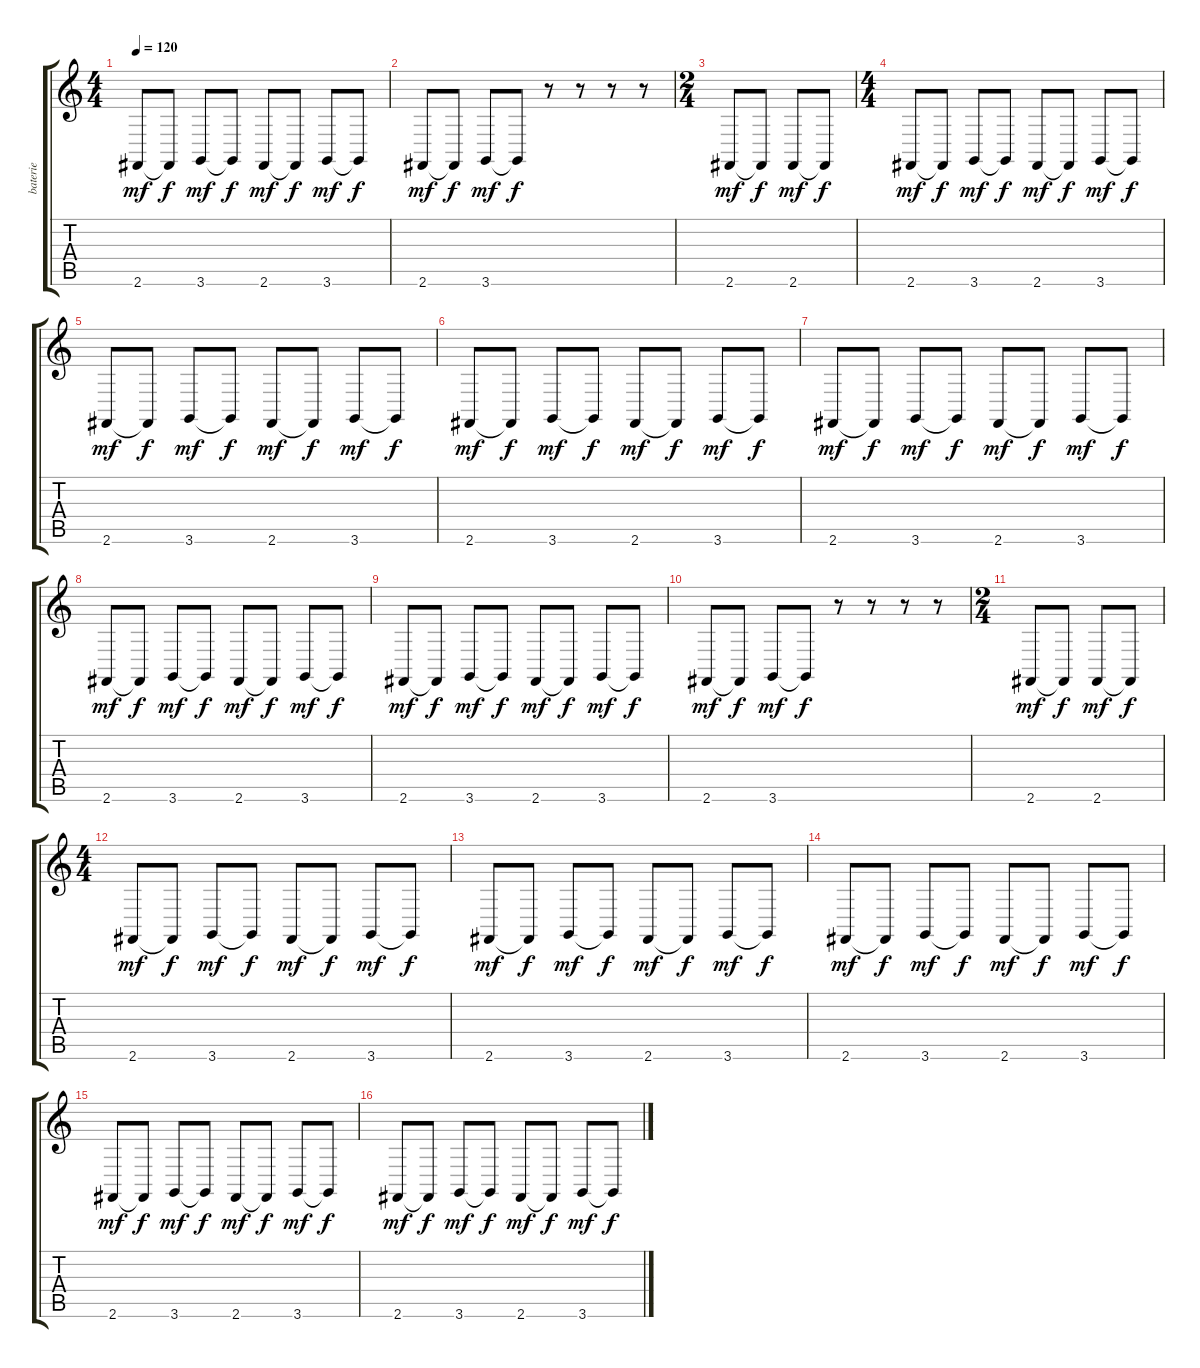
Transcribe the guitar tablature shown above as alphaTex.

\track ("baterie" "baterie") {instrument acousticgrandpiano}
\staff {score tabs}
\tuning (E4 B3 G3 D3 A2 E2) {hide}
\ts (4 4)
\tempo 120
\clef g2
\ks c
2.6.8{dy mf} 2.6{t}.8{dy f} 3.6.8{dy mf} 3.6{t}.8{dy f} 2.6.8{dy mf} 2.6{t}.8{dy f} 3.6.8{dy mf} 3.6{t}.8{dy f} |
2.6.8{dy mf} 2.6{t}.8{dy f} 3.6.8{dy mf} 3.6{t}.8{dy f} r.8 r.8 r.8 r.8 |
\ts (2 4)
2.6.8{dy mf} 2.6{t}.8{dy f} 2.6.8{dy mf} 2.6{t}.8{dy f} |
\ts (4 4)
2.6.8{dy mf} 2.6{t}.8{dy f} 3.6.8{dy mf} 3.6{t}.8{dy f} 2.6.8{dy mf} 2.6{t}.8{dy f} 3.6.8{dy mf} 3.6{t}.8{dy f} |
2.6.8{dy mf} 2.6{t}.8{dy f} 3.6.8{dy mf} 3.6{t}.8{dy f} 2.6.8{dy mf} 2.6{t}.8{dy f} 3.6.8{dy mf} 3.6{t}.8{dy f} |
2.6.8{dy mf} 2.6{t}.8{dy f} 3.6.8{dy mf} 3.6{t}.8{dy f} 2.6.8{dy mf} 2.6{t}.8{dy f} 3.6.8{dy mf} 3.6{t}.8{dy f} |
2.6.8{dy mf} 2.6{t}.8{dy f} 3.6.8{dy mf} 3.6{t}.8{dy f} 2.6.8{dy mf} 2.6{t}.8{dy f} 3.6.8{dy mf} 3.6{t}.8{dy f} |
2.6.8{dy mf} 2.6{t}.8{dy f} 3.6.8{dy mf} 3.6{t}.8{dy f} 2.6.8{dy mf} 2.6{t}.8{dy f} 3.6.8{dy mf} 3.6{t}.8{dy f} |
2.6.8{dy mf} 2.6{t}.8{dy f} 3.6.8{dy mf} 3.6{t}.8{dy f} 2.6.8{dy mf} 2.6{t}.8{dy f} 3.6.8{dy mf} 3.6{t}.8{dy f} |
2.6.8{dy mf} 2.6{t}.8{dy f} 3.6.8{dy mf} 3.6{t}.8{dy f} r.8 r.8 r.8 r.8 |
\ts (2 4)
2.6.8{dy mf} 2.6{t}.8{dy f} 2.6.8{dy mf} 2.6{t}.8{dy f} |
\ts (4 4)
2.6.8{dy mf} 2.6{t}.8{dy f} 3.6.8{dy mf} 3.6{t}.8{dy f} 2.6.8{dy mf} 2.6{t}.8{dy f} 3.6.8{dy mf} 3.6{t}.8{dy f} |
2.6.8{dy mf} 2.6{t}.8{dy f} 3.6.8{dy mf} 3.6{t}.8{dy f} 2.6.8{dy mf} 2.6{t}.8{dy f} 3.6.8{dy mf} 3.6{t}.8{dy f} |
2.6.8{dy mf} 2.6{t}.8{dy f} 3.6.8{dy mf} 3.6{t}.8{dy f} 2.6.8{dy mf} 2.6{t}.8{dy f} 3.6.8{dy mf} 3.6{t}.8{dy f} |
2.6.8{dy mf} 2.6{t}.8{dy f} 3.6.8{dy mf} 3.6{t}.8{dy f} 2.6.8{dy mf} 2.6{t}.8{dy f} 3.6.8{dy mf} 3.6{t}.8{dy f} |
2.6.8{dy mf} 2.6{t}.8{dy f} 3.6.8{dy mf} 3.6{t}.8{dy f} 2.6.8{dy mf} 2.6{t}.8{dy f} 3.6.8{dy mf} 3.6{t}.8{dy f}
